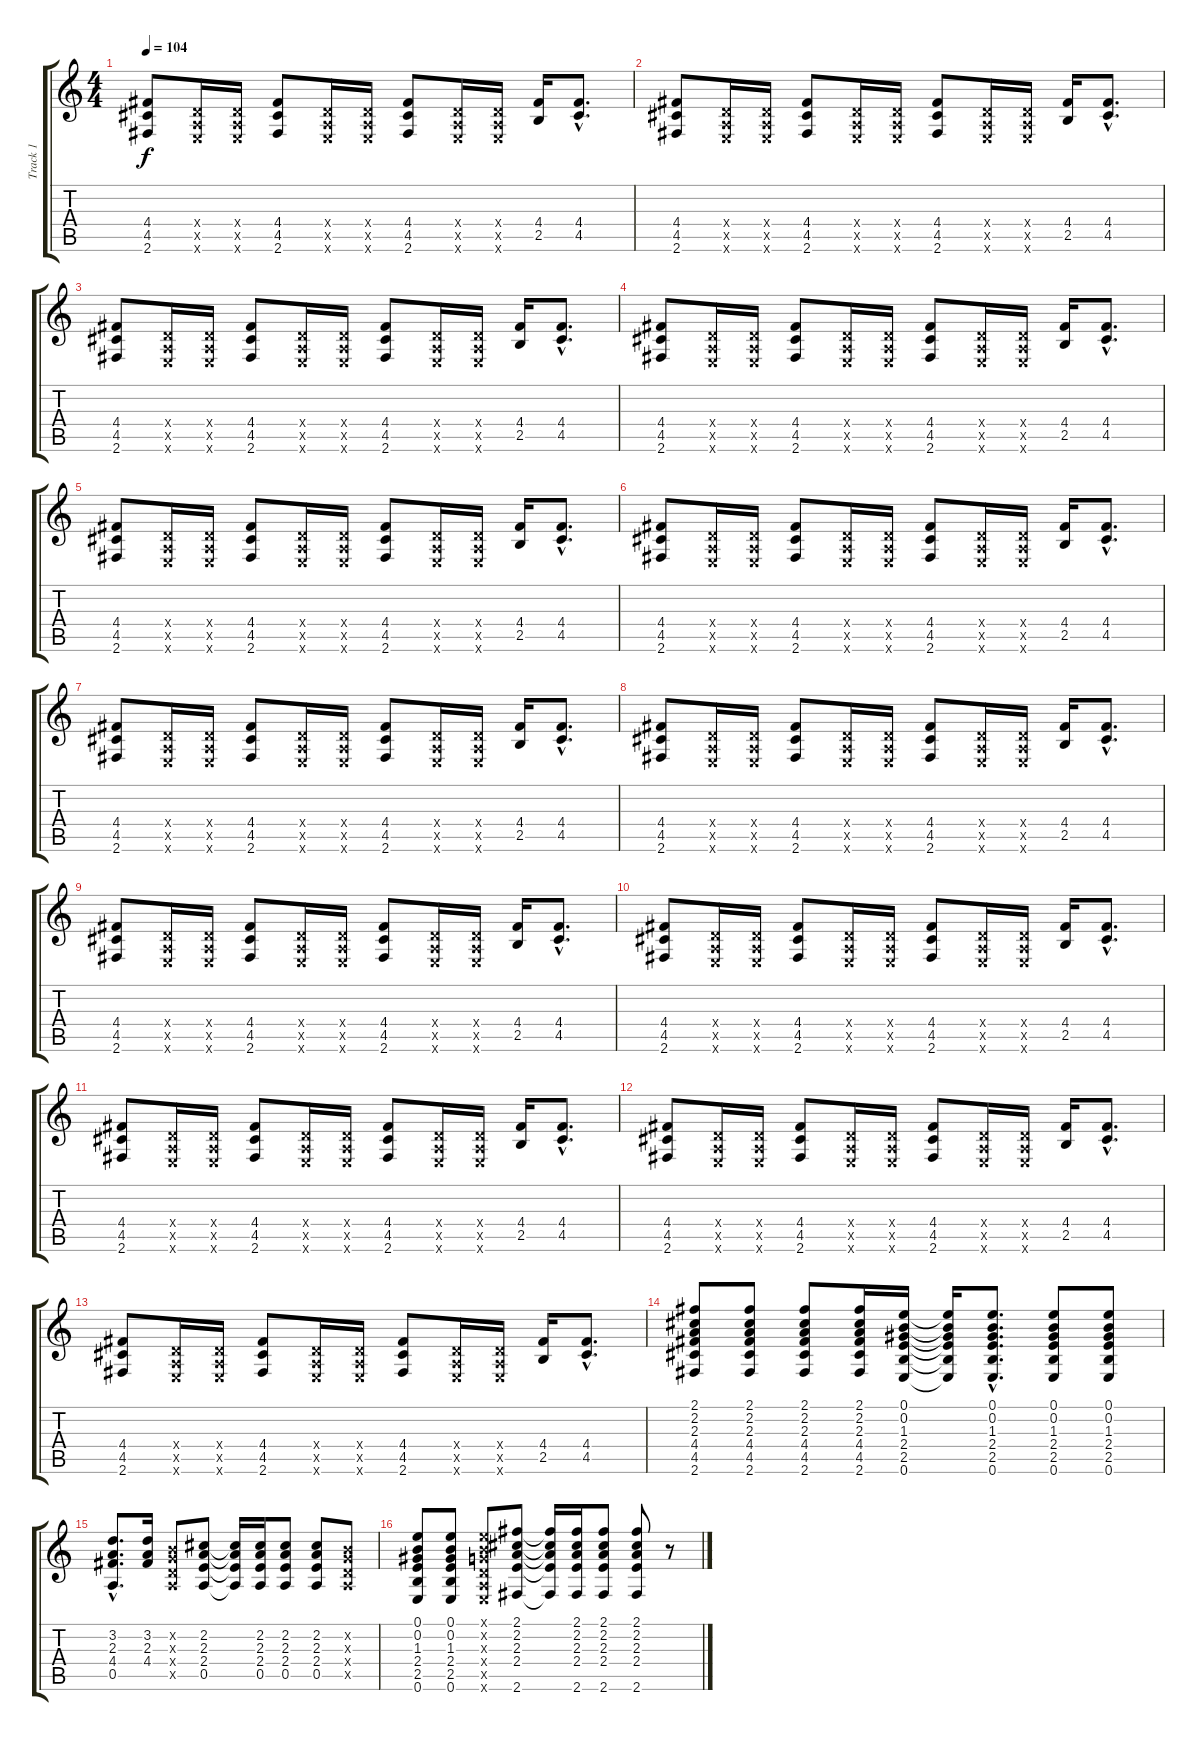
\track ("Track 1" "Track 1") {instrument acousticguitarsteel}
\staff {score tabs}
\tuning (E4 B3 G3 D3 A2 E2) {hide}
\ts (4 4)
\tempo 104
\clef g2
\ks c
(4.4 4.5 2.6).8{dy f} (0.4{x} 0.5{x} 0.6{x}).16 (0.4{x} 0.5{x} 0.6{x}).16 (4.4 4.5 2.6).8 (0.4{x} 0.5{x} 0.6{x}).16 (0.4{x} 0.5{x} 0.6{x}).16 (4.4 4.5 2.6).8 (0.4{x} 0.5{x} 0.6{x}).16 (0.4{x} 0.5{x} 0.6{x}).16 (4.4 2.5).16 (4.4{hac} 4.5{hac}).8{d} |
(4.4 4.5 2.6).8 (0.4{x} 0.5{x} 0.6{x}).16 (0.4{x} 0.5{x} 0.6{x}).16 (4.4 4.5 2.6).8 (0.4{x} 0.5{x} 0.6{x}).16 (0.4{x} 0.5{x} 0.6{x}).16 (4.4 4.5 2.6).8 (0.4{x} 0.5{x} 0.6{x}).16 (0.4{x} 0.5{x} 0.6{x}).16 (4.4 2.5).16 (4.4{hac} 4.5{hac}).8{d} |
(4.4 4.5 2.6).8 (0.4{x} 0.5{x} 0.6{x}).16 (0.4{x} 0.5{x} 0.6{x}).16 (4.4 4.5 2.6).8 (0.4{x} 0.5{x} 0.6{x}).16 (0.4{x} 0.5{x} 0.6{x}).16 (4.4 4.5 2.6).8 (0.4{x} 0.5{x} 0.6{x}).16 (0.4{x} 0.5{x} 0.6{x}).16 (4.4 2.5).16 (4.4{hac} 4.5{hac}).8{d} |
(4.4 4.5 2.6).8 (0.4{x} 0.5{x} 0.6{x}).16 (0.4{x} 0.5{x} 0.6{x}).16 (4.4 4.5 2.6).8 (0.4{x} 0.5{x} 0.6{x}).16 (0.4{x} 0.5{x} 0.6{x}).16 (4.4 4.5 2.6).8 (0.4{x} 0.5{x} 0.6{x}).16 (0.4{x} 0.5{x} 0.6{x}).16 (4.4 2.5).16 (4.4{hac} 4.5{hac}).8{d} |
(4.4 4.5 2.6).8 (0.4{x} 0.5{x} 0.6{x}).16 (0.4{x} 0.5{x} 0.6{x}).16 (4.4 4.5 2.6).8 (0.4{x} 0.5{x} 0.6{x}).16 (0.4{x} 0.5{x} 0.6{x}).16 (4.4 4.5 2.6).8 (0.4{x} 0.5{x} 0.6{x}).16 (0.4{x} 0.5{x} 0.6{x}).16 (4.4 2.5).16 (4.4{hac} 4.5{hac}).8{d} |
(4.4 4.5 2.6).8 (0.4{x} 0.5{x} 0.6{x}).16 (0.4{x} 0.5{x} 0.6{x}).16 (4.4 4.5 2.6).8 (0.4{x} 0.5{x} 0.6{x}).16 (0.4{x} 0.5{x} 0.6{x}).16 (4.4 4.5 2.6).8 (0.4{x} 0.5{x} 0.6{x}).16 (0.4{x} 0.5{x} 0.6{x}).16 (4.4 2.5).16 (4.4{hac} 4.5{hac}).8{d} |
(4.4 4.5 2.6).8 (0.4{x} 0.5{x} 0.6{x}).16 (0.4{x} 0.5{x} 0.6{x}).16 (4.4 4.5 2.6).8 (0.4{x} 0.5{x} 0.6{x}).16 (0.4{x} 0.5{x} 0.6{x}).16 (4.4 4.5 2.6).8 (0.4{x} 0.5{x} 0.6{x}).16 (0.4{x} 0.5{x} 0.6{x}).16 (4.4 2.5).16 (4.4{hac} 4.5{hac}).8{d} |
(4.4 4.5 2.6).8 (0.4{x} 0.5{x} 0.6{x}).16 (0.4{x} 0.5{x} 0.6{x}).16 (4.4 4.5 2.6).8 (0.4{x} 0.5{x} 0.6{x}).16 (0.4{x} 0.5{x} 0.6{x}).16 (4.4 4.5 2.6).8 (0.4{x} 0.5{x} 0.6{x}).16 (0.4{x} 0.5{x} 0.6{x}).16 (4.4 2.5).16 (4.4{hac} 4.5{hac}).8{d} |
(4.4 4.5 2.6).8 (0.4{x} 0.5{x} 0.6{x}).16 (0.4{x} 0.5{x} 0.6{x}).16 (4.4 4.5 2.6).8 (0.4{x} 0.5{x} 0.6{x}).16 (0.4{x} 0.5{x} 0.6{x}).16 (4.4 4.5 2.6).8 (0.4{x} 0.5{x} 0.6{x}).16 (0.4{x} 0.5{x} 0.6{x}).16 (4.4 2.5).16 (4.4{hac} 4.5{hac}).8{d} |
(4.4 4.5 2.6).8 (0.4{x} 0.5{x} 0.6{x}).16 (0.4{x} 0.5{x} 0.6{x}).16 (4.4 4.5 2.6).8 (0.4{x} 0.5{x} 0.6{x}).16 (0.4{x} 0.5{x} 0.6{x}).16 (4.4 4.5 2.6).8 (0.4{x} 0.5{x} 0.6{x}).16 (0.4{x} 0.5{x} 0.6{x}).16 (4.4 2.5).16 (4.4{hac} 4.5{hac}).8{d} |
(4.4 4.5 2.6).8 (0.4{x} 0.5{x} 0.6{x}).16 (0.4{x} 0.5{x} 0.6{x}).16 (4.4 4.5 2.6).8 (0.4{x} 0.5{x} 0.6{x}).16 (0.4{x} 0.5{x} 0.6{x}).16 (4.4 4.5 2.6).8 (0.4{x} 0.5{x} 0.6{x}).16 (0.4{x} 0.5{x} 0.6{x}).16 (4.4 2.5).16 (4.4{hac} 4.5{hac}).8{d} |
(4.4 4.5 2.6).8 (0.4{x} 0.5{x} 0.6{x}).16 (0.4{x} 0.5{x} 0.6{x}).16 (4.4 4.5 2.6).8 (0.4{x} 0.5{x} 0.6{x}).16 (0.4{x} 0.5{x} 0.6{x}).16 (4.4 4.5 2.6).8 (0.4{x} 0.5{x} 0.6{x}).16 (0.4{x} 0.5{x} 0.6{x}).16 (4.4 2.5).16 (4.4{hac} 4.5{hac}).8{d} |
(4.4 4.5 2.6).8 (0.4{x} 0.5{x} 0.6{x}).16 (0.4{x} 0.5{x} 0.6{x}).16 (4.4 4.5 2.6).8 (0.4{x} 0.5{x} 0.6{x}).16 (0.4{x} 0.5{x} 0.6{x}).16 (4.4 4.5 2.6).8 (0.4{x} 0.5{x} 0.6{x}).16 (0.4{x} 0.5{x} 0.6{x}).16 (4.4 2.5).16 (4.4{hac} 4.5{hac}).8{d} |
(2.1 2.2 2.3 4.4 4.5 2.6).8 (2.1 2.2 2.3 4.4 4.5 2.6).8 (2.1 2.2 2.3 4.4 4.5 2.6).8 (2.1 2.2 2.3 4.4 4.5 2.6).16 (0.1 0.2 1.3 2.4 2.5 0.6).16 (0.1{t} 0.2{t} 1.3{t} 2.4{t} 2.5{t} 0.6{t}).16 (0.1{hac} 0.2{hac} 1.3{hac} 2.4{hac} 2.5{hac} 0.6{hac}).8{d} (0.1 0.2 1.3 2.4 2.5 0.6).8 (0.1 0.2 1.3 2.4 2.5 0.6).8 |
(3.2{hac} 2.3{hac} 4.4{hac} 0.5{hac}).8{d} (3.2 2.3 4.4).16 (0.2{x} 0.3{x} 0.4{x} 0.5{x}).8 (2.2 2.3 2.4 0.5).8 (2.2{t} 2.3{t} 2.4{t} 0.5{t}).16 (2.2 2.3 2.4 0.5).16 (2.2 2.3 2.4 0.5).8 (2.2 2.3 2.4 0.5).8 (0.2{x} 0.3{x} 0.4{x} 0.5{x}).8 |
(0.1 0.2 1.3 2.4 2.5 0.6).8 (0.1 0.2 1.3 2.4 2.5 0.6).8 (0.1{x} 0.2{x} 0.3{x} 0.4{x} 0.5{x} 0.6{x}).8 (2.1 2.2 2.3 2.4 2.6).8 (2.1{t} 2.2{t} 2.3{t} 2.4{t} 2.6{t}).16 (2.1 2.2 2.3 2.4 2.6).16 (2.1 2.2 2.3 2.4 2.6).8 (2.1 2.2 2.3 2.4 2.6).8 r.8
